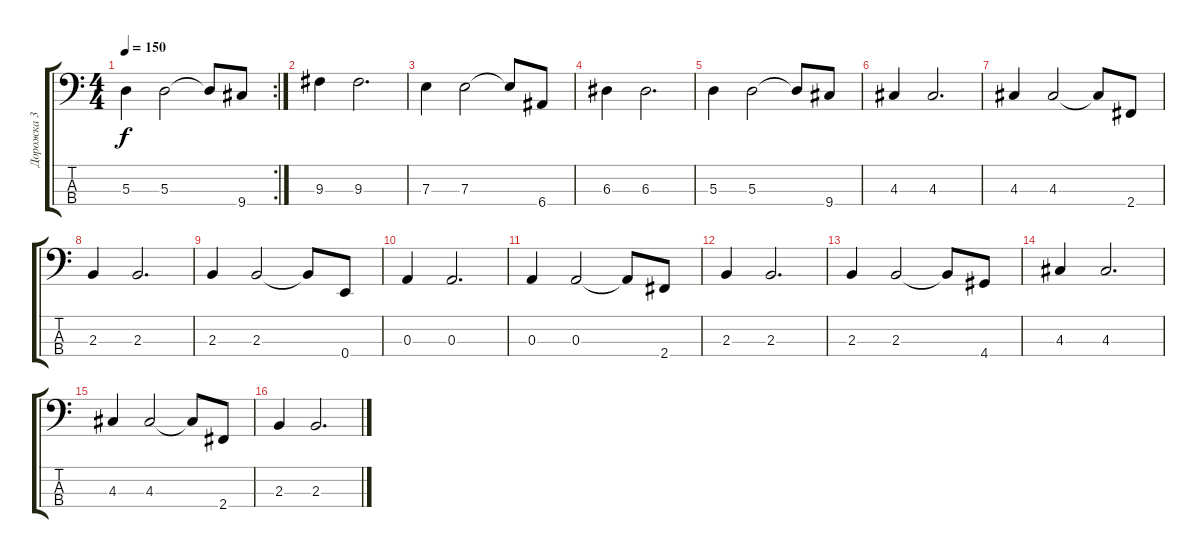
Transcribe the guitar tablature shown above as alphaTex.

\track ("Дорожка 3" "Дорожка 3") {instrument electricbassfinger}
\staff {score tabs}
\tuning (G2 D2 A1 E1) {hide}
\rc 2
\ts (4 4)
\tempo 150
\clef f4
\ks c
5.3.4{dy f} 5.3.2 5.3{t}.8 9.4.8 |
9.3.4 9.3.2{d} |
7.3.4 7.3.2 7.3{t}.8 6.4.8 |
6.3.4 6.3.2{d} |
5.3.4 5.3.2 5.3{t}.8 9.4.8 |
4.3.4 4.3.2{d} |
4.3.4 4.3.2 4.3{t}.8 2.4.8 |
2.3.4 2.3.2{d} |
2.3.4 2.3.2 2.3{t}.8 0.4.8 |
0.3.4 0.3.2{d} |
0.3.4 0.3.2 0.3{t}.8 2.4.8 |
2.3.4 2.3.2{d} |
2.3.4 2.3.2 2.3{t}.8 4.4.8 |
4.3.4 4.3.2{d} |
4.3.4 4.3.2 4.3{t}.8 2.4.8 |
2.3.4 2.3.2{d}
